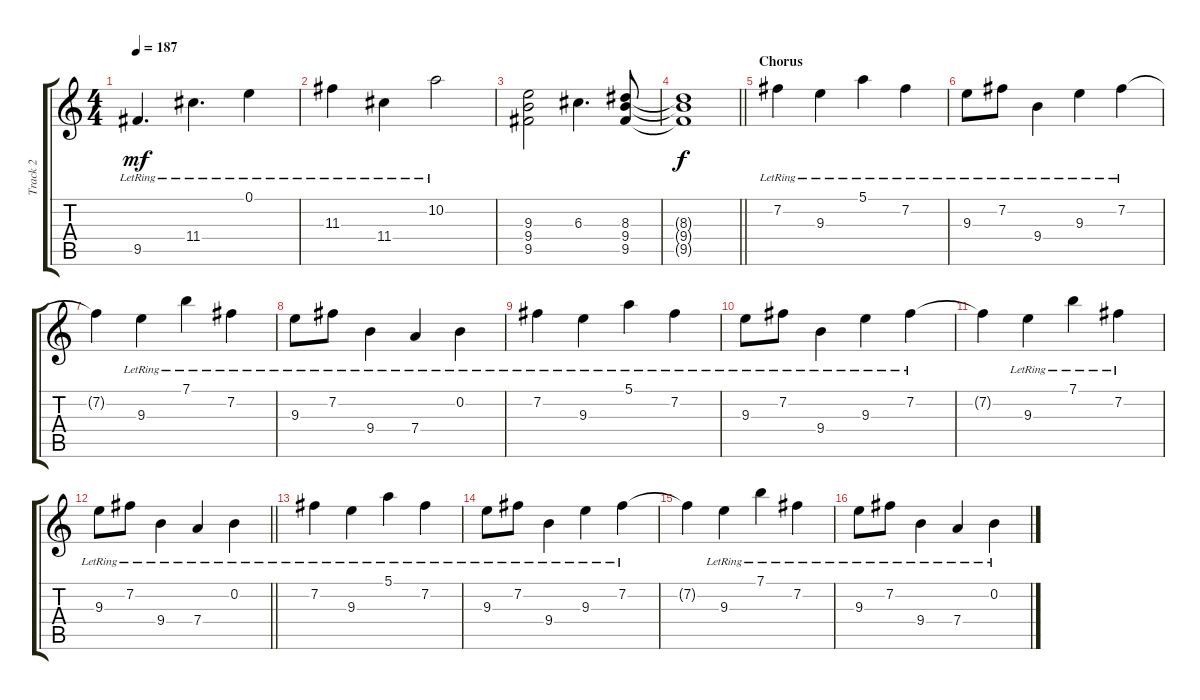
\track ("Track 2" "Track 2") {instrument acousticguitarsteel}
\staff {score tabs}
\tuning (E4 B3 G3 D3 A2 E2) {hide}
\ts (4 4)
\tempo 187
\clef g2
\ks c
9.5{lr}.4{d dy mf} 11.4{lr}.4{d} 0.1{lr}.4 |
11.3{lr}.4 11.4{lr}.4 10.2{lr}.2 |
(9.3 9.4 9.5).2 6.3.4{d} (8.3 9.4 9.5).8 |
\barLineRight lightlight
(8.3{t} 9.4{t} 9.5{t}).1{dy f} |
\section ("" "Chorus")
7.2{lr}.4 9.3{lr}.4 5.1{lr}.4 7.2{lr}.4 |
9.3{lr}.8 7.2{lr}.8 9.4{lr}.4 9.3{lr}.4 7.2{lr}.4 |
7.2{t}.4 9.3{lr}.4 7.1{lr}.4 7.2{lr}.4 |
9.3{lr}.8 7.2{lr}.8 9.4{lr}.4 7.4{lr}.4 0.2{lr}.4 |
7.2{lr}.4 9.3{lr}.4 5.1{lr}.4 7.2{lr}.4 |
9.3{lr}.8 7.2{lr}.8 9.4{lr}.4 9.3{lr}.4 7.2{lr}.4 |
7.2{t}.4 9.3{lr}.4 7.1{lr}.4 7.2{lr}.4 |
\barLineRight lightlight
9.3{lr}.8 7.2{lr}.8 9.4{lr}.4 7.4{lr}.4 0.2{lr}.4 |
7.2{lr}.4 9.3{lr}.4 5.1{lr}.4 7.2{lr}.4 |
9.3{lr}.8 7.2{lr}.8 9.4{lr}.4 9.3{lr}.4 7.2{lr}.4 |
7.2{t}.4 9.3{lr}.4 7.1{lr}.4 7.2{lr}.4 |
9.3{lr}.8 7.2{lr}.8 9.4{lr}.4 7.4{lr}.4 0.2{lr}.4
